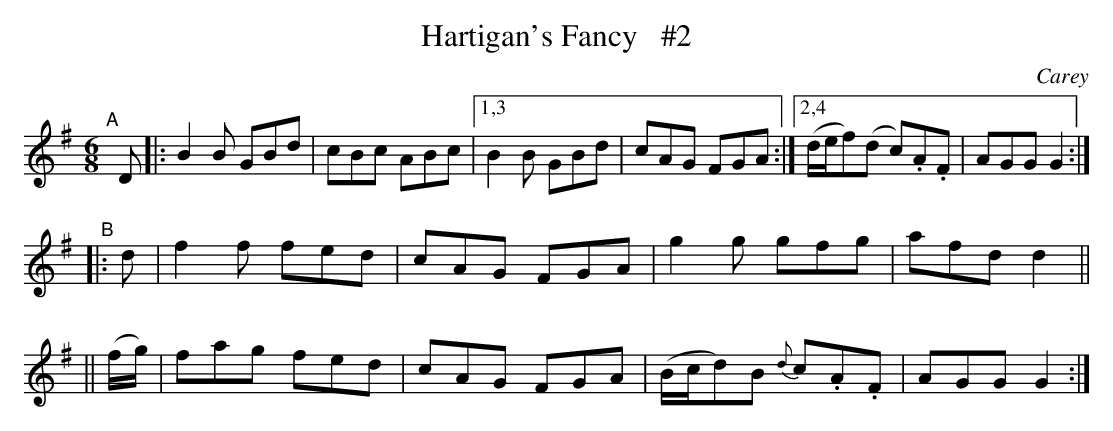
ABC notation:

X:1
T: Hartigan's Fancy   #2
O: Carey
M: 6/8
L: 1/8
K: G
"^A"[|] D \
|: B2B GBd | cBc ABc |[1,3 B2B GBd | cAG FGA \
                    :|[2,4 (d/e/f)(d c).A.F | AGG G2 :|
"^B"\
|:  d     | f2f fed | cAG FGA | g2g gfg | afd d2 ||
|| (f/g/) | fag fed | cAG FGA | (B/c/d)B {d}c.A.F | AGG G2 :|
